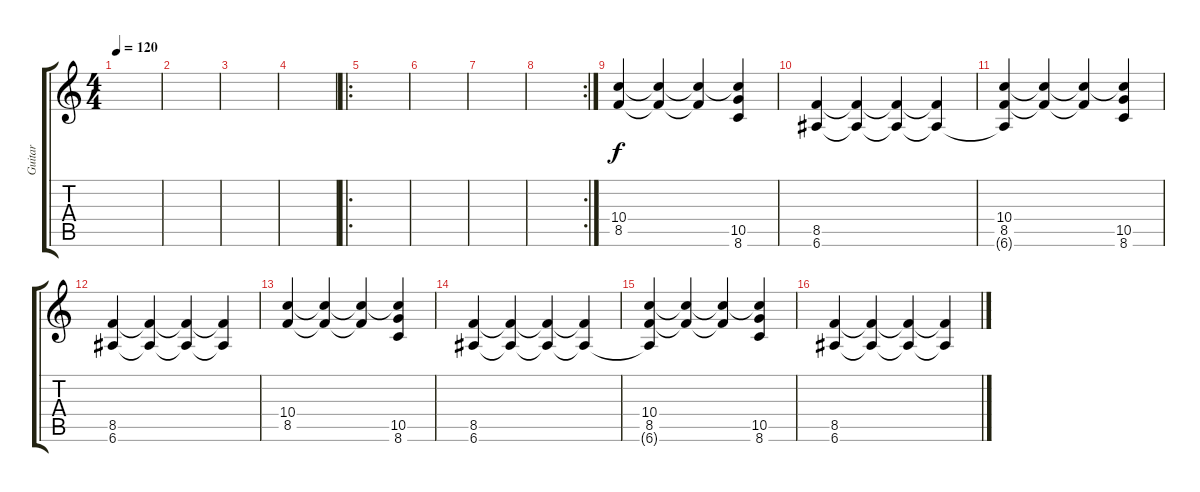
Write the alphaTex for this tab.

\track ("Guitar" "Guitar") {instrument distortionguitar}
\staff {score tabs}
\tuning (E4 B3 G3 D3 A2 E2) {hide}
\ts (4 4)
\tempo 120
\clef g2
\ks c
|
|
|
|
\ro
|
|
|
\rc 2
|
(10.4 8.5).4 (10.4{t} 8.5{t}).4 (10.4{t} 8.5{t}).4 (10.4{t} 10.5 8.6).4 |
(8.5 6.6).4 (8.5{t} 6.6{t}).4 (8.5{t} 6.6{t}).4 (8.5{t} 6.6{t}).4 |
(10.4 8.5 6.6{t}).4 (10.4{t} 8.5{t}).4 (10.4{t} 8.5{t}).4 (10.4{t} 10.5 8.6).4 |
(8.5 6.6).4 (8.5{t} 6.6{t}).4 (8.5{t} 6.6{t}).4 (8.5{t} 6.6{t}).4 |
(10.4 8.5).4 (10.4{t} 8.5{t}).4 (10.4{t} 8.5{t}).4 (10.4{t} 10.5 8.6).4 |
(8.5 6.6).4 (8.5{t} 6.6{t}).4 (8.5{t} 6.6{t}).4 (8.5{t} 6.6{t}).4 |
(10.4 8.5 6.6{t}).4 (10.4{t} 8.5{t}).4 (10.4{t} 8.5{t}).4 (10.4{t} 10.5 8.6).4 |
(8.5 6.6).4 (8.5{t} 6.6{t}).4 (8.5{t} 6.6{t}).4 (8.5{t} 6.6{t}).4
